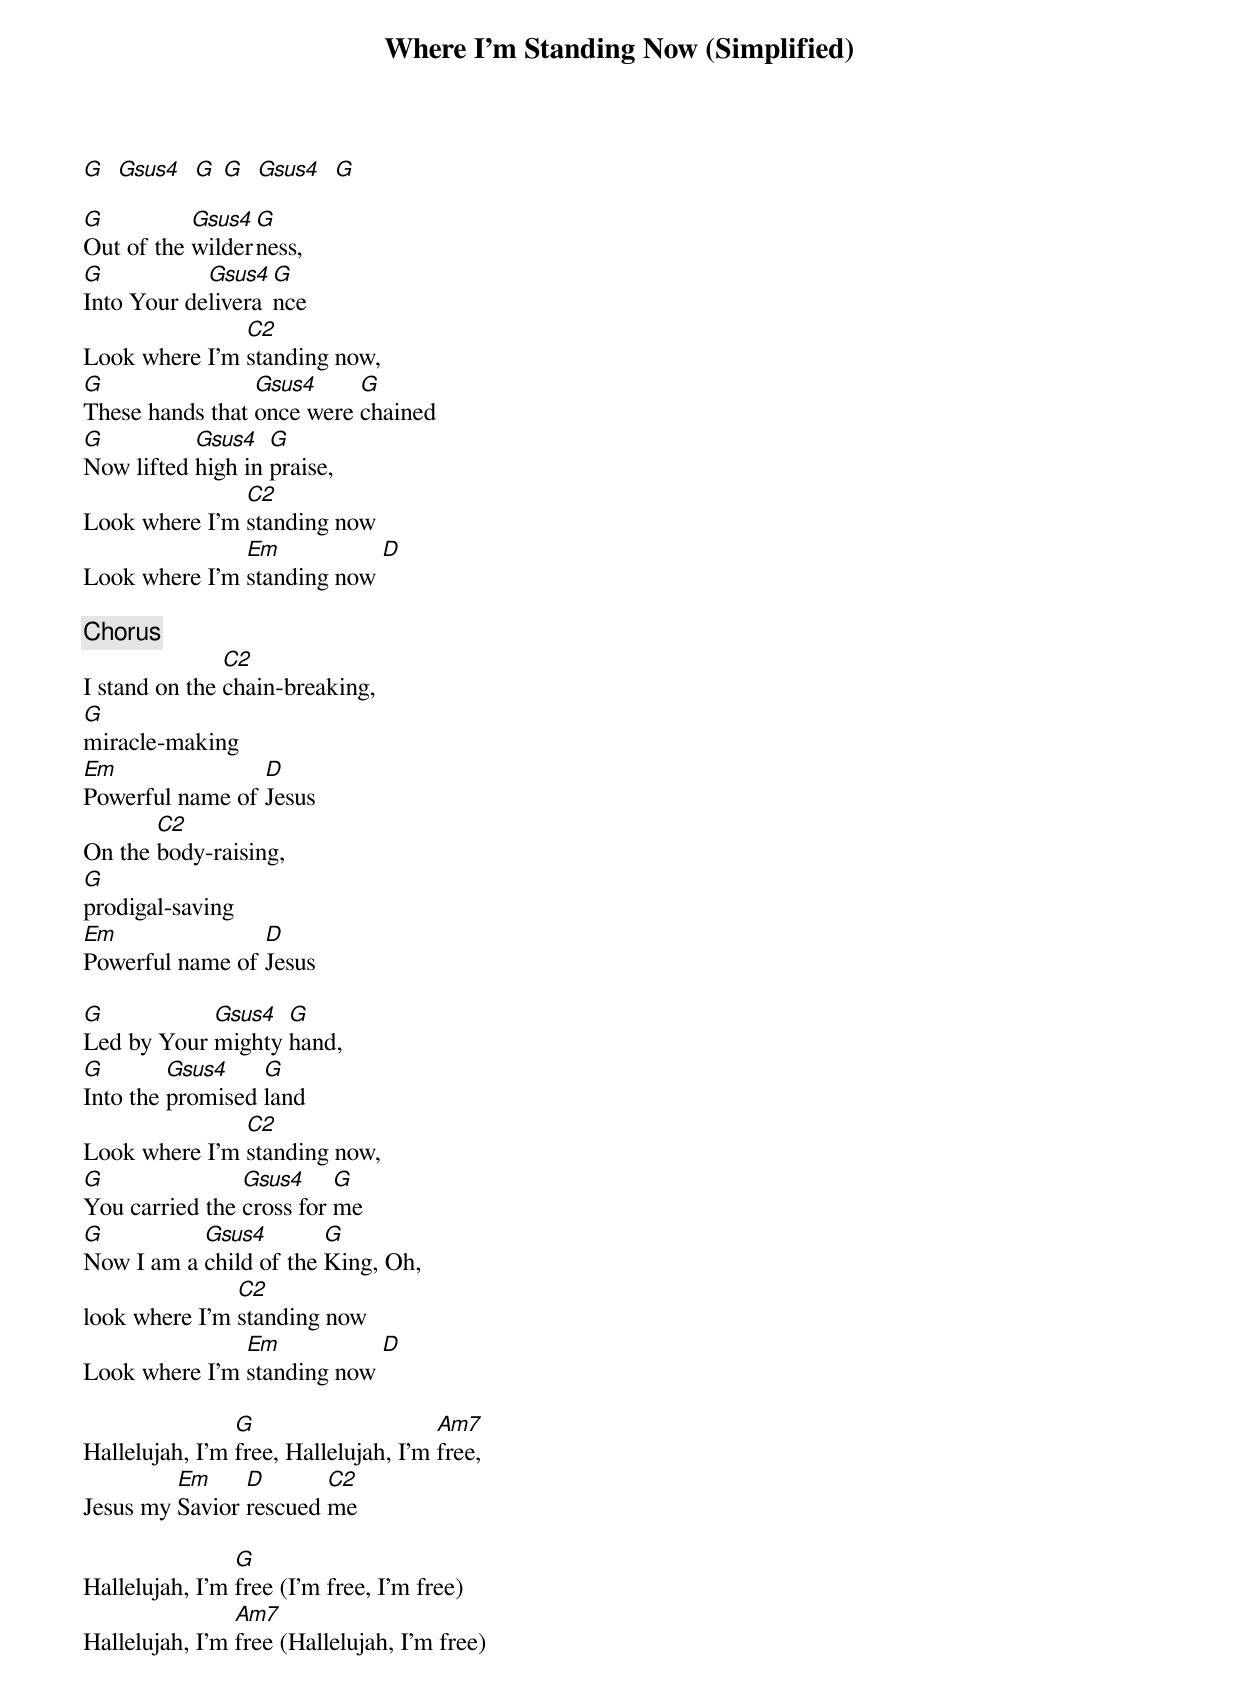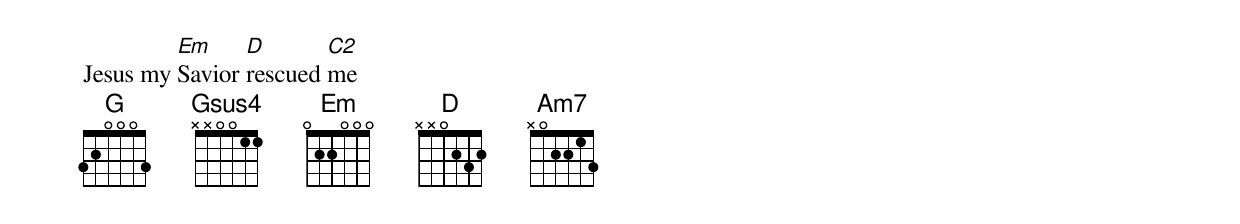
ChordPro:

{Title: Where I'm Standing Now (Simplified)}
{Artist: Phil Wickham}

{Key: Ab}

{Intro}
[G]  [Gsus4]  [G] [G]  [Gsus4]  [G]

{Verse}
[G]Out of the [Gsus4]wilder[G]ness,
[G]Into Your de[Gsus4]livera[G]nce
Look where I'm [C2]standing now,
[G]These hands that [Gsus4]once were [G]chained
[G]Now lifted [Gsus4]high in [G]praise,
Look where I'm [C2]standing now
Look where I'm [Em]standing now [D]

{Chorus}
I stand on the [C2]chain-breaking,
[G]miracle-making
[Em]Powerful name of [D]Jesus
On the [C2]body-raising,
[G]prodigal-saving
[Em]Powerful name of [D]Jesus

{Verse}
[G]Led by Your [Gsus4]mighty [G]hand,
[G]Into the [Gsus4]promised [G]land
Look where I'm [C2]standing now,
[G]You carried the [Gsus4]cross for [G]me
[G]Now I am a [Gsus4]child of the [G]King, Oh,
look where I'm [C2]standing now
Look where I'm [Em]standing now [D]

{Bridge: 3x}
Hallelujah, I'm [G]free, Hallelujah, I'm [Am7]free,
Jesus my [Em]Savior [D]rescued [C2]me

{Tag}
Hallelujah, I'm [G]free (I'm free, I'm free)
Hallelujah, I'm [Am7]free (Hallelujah, I'm free)
Jesus my [Em]Savior [D]rescued [C2]me
